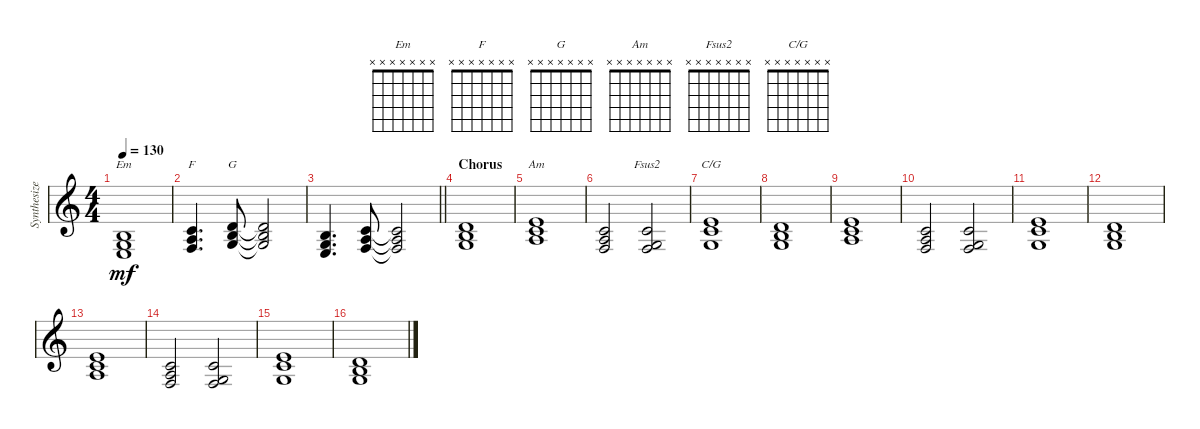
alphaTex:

\track ("Synthesizer" "Synthesize") {instrument fx3crystal}
\staff {score}
\tuning (E4 B3 G3 D3 A2 E2 B1) {hide}
\chord ("Em" x x x x x x x)
\chord ("F" x x x x x x x)
\chord ("G" x x x x x x x)
\chord ("Am" x x x x x x x)
\chord ("Fsus2" x x x x x x x)
\chord ("C/G" x x x x x x x)
\ts (4 4)
\tempo 130
\clef g2
\ks c
(0.2 0.3 2.4).1{ch "Em" dy mf} |
(1.2 2.3 3.4).4{d ch "F"} (3.2 4.3 5.4).8{ch "G"} (3.2{t} 4.3{t} 5.4{t}).2 |
\barLineRight lightlight
(0.2 0.3 2.4).4{d} (1.2 2.3 3.4).8 (1.2{t} 2.3{t} 3.4{t}).2 |
\section ("" "Chorus")
(3.2 4.3 5.4).1 |
(0.1 1.2 2.3).1{ch "Am"} |
(1.2 2.3 3.4).2 (1.2 0.3 3.4).2{ch "Fsus2"} |
(0.1 1.2 0.3).1{ch "C/G"} |
(3.2 4.3 5.4).1 |
(0.1 1.2 2.3).1 |
(1.2 2.3 3.4).2 (1.2 0.3 3.4).2 |
(0.1 1.2 0.3).1 |
(3.2 4.3 5.4).1 |
(0.1 1.2 2.3).1 |
(1.2 2.3 3.4).2 (1.2 0.3 3.4).2 |
(0.1 1.2 0.3).1 |
(3.2 4.3 5.4).1
